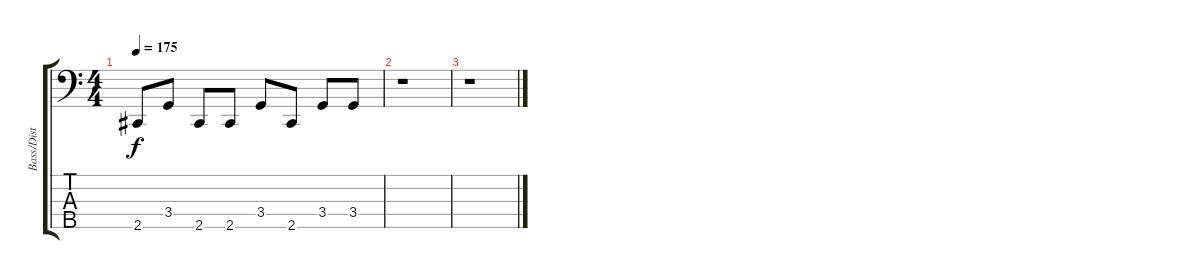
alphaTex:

\track ("Bass/Dist" "Bass/Dist") {instrument slapbass2}
\staff {score tabs}
\tuning (G2 D2 A1 E1 B0) {hide}
\ts (4 4)
\tempo 175
\clef f4
\ks c
2.5.8{dy f} 3.4.8 2.5.8 2.5.8 3.4.8 2.5.8 3.4.8 3.4.8 |
r.1 |
r.1
